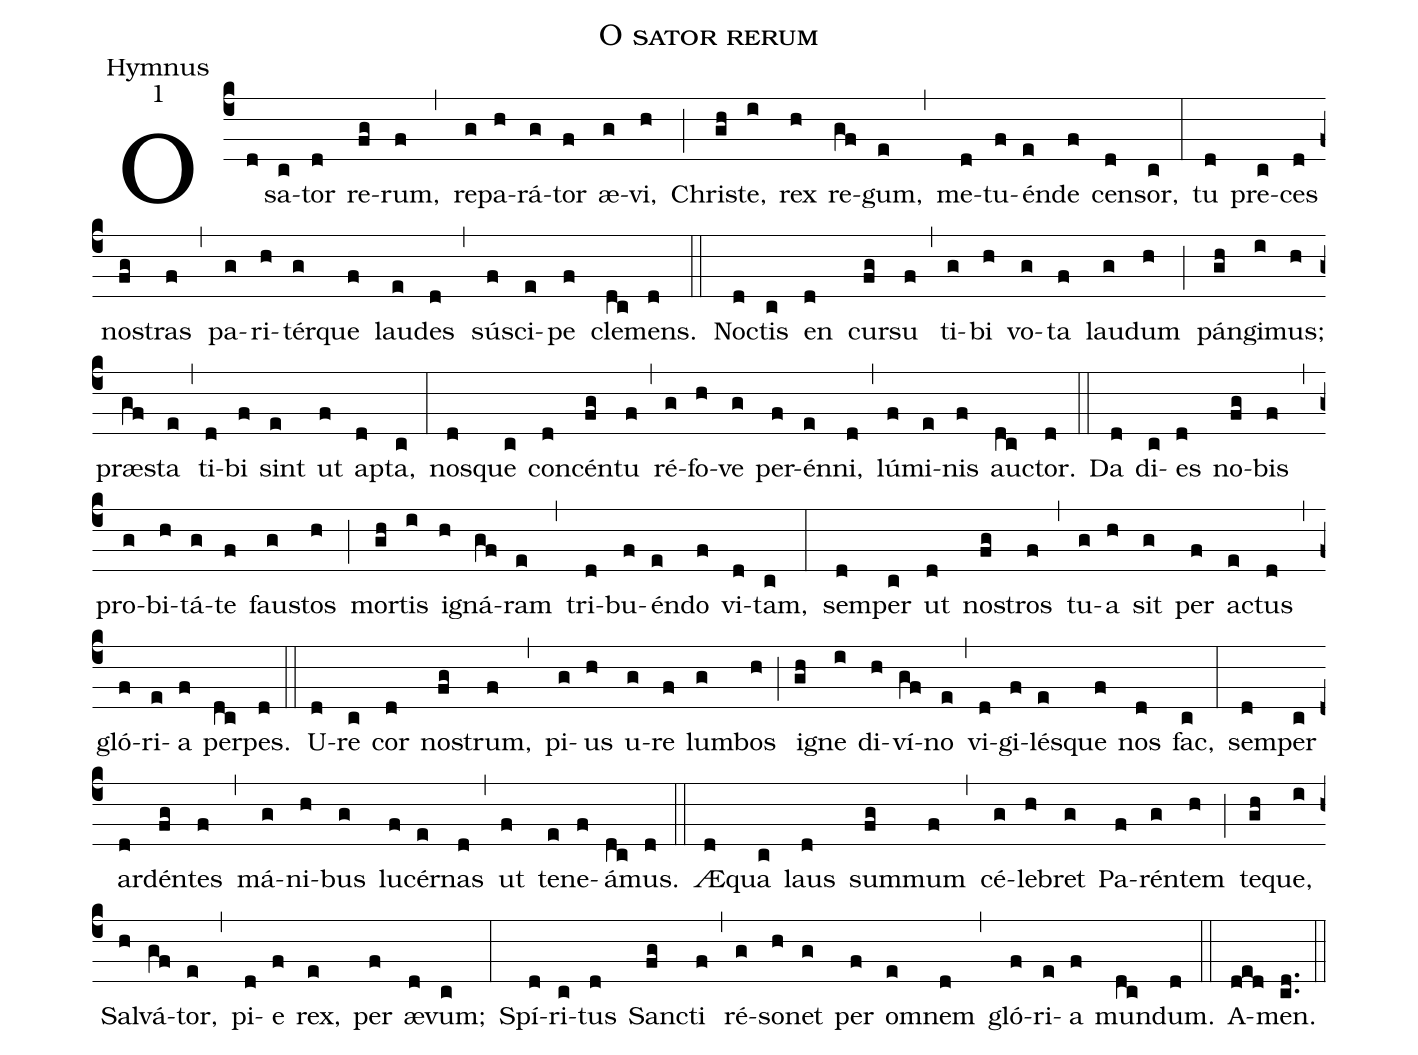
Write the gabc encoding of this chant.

name:O sator rerum;
office-part:Hymnus;
mode:1;
%%
(c4)
O(d) sa(c)tor(d) re(fg)rum,(f) (,)
re(g)pa(h)rá(g)tor(f) æ(g)vi,(h) (;)
Chri(gh)ste,(i) rex(h) re(gf)gum,(e) (,)
me(d)tu(f)én(e)de(f) cen(d)sor,(c) (:)
tu(d) pre(c)ces(d) no(fg)stras(f) (,)
pa(g)ri(h)tér(g)que(f) lau(e)des(d) (,)
sús(f)ci(e)pe(f) cle(dc)mens.(d) (::)

No(d)ctis(c) en(d) cur(fg)su(f) (,)
ti(g)bi(h) vo(g)ta(f) lau(g)dum(h) (;)
pán(gh)gi(i)mus;(h) præ(gf)sta(e) (,)
ti(d)bi(f) sint(e) ut(f) ap(d)ta,(c) (:)
nos(d)que(c) con(d)cén(fg)tu(f) (,)
ré(g)fo(h)ve(g) per(f)én(e)ni,(d) (,)
lú(f)mi(e)nis(f) au(dc)ctor.(d) (::)

Da(d) di(c)es(d) no(fg)bis(f) (,)
pro(g)bi(h)tá(g)te(f) fau(g)stos(h) (;)
mor(gh)tis(i) i(h)gná(gf)ram(e) (,)
tri(d)bu(f)én(e)do(f) vi(d)tam,(c) (:)
sem(d)per(c) ut(d) no(fg)stros(f) (,)
tu(g)a(h) sit(g) per(f) a(e)ctus(d) (,)
gló(f)ri(e)a(f) per(dc)pes.(d) (::)

U(d)re(c) cor(d) no(fg)strum,(f) (,)
pi(g)us(h) u(g)re(f) lum(g)bos(h) (;)
i(gh)gne(i) di(h)ví(gf)no(e) (,)
vi(d)gi(f)lés(e)que(f) nos(d) fac,(c) (:)
sem(d)per(c) ar(d)dén(fg)tes(f) (,)
má(g)ni(h)bus(g) lu(f)cér(e)nas(d) (,)
ut(f) te(e)ne(f)á(dc)mus.(d) (::)

Æ(d)qua(c) laus(d) sum(fg)mum(f) (,)
cé(g)le(h)bret(g) Pa(f)rén(g)tem(h) (;)
te(gh)que,(i) Sal(h)vá(gf)tor,(e) (,)
pi(d)e(f) rex,(e) per(f) æ(d)vum;(c) (:)
Spí(d)ri(c)tus(d) San(fg)cti(f) (,)
ré(g)so(h)net(g) per(f) om(e)nem(d) (,)
gló(f)ri(e)a(f) mun(dc)dum.(d) (::)

A(ded)men.(cd..) (::)
